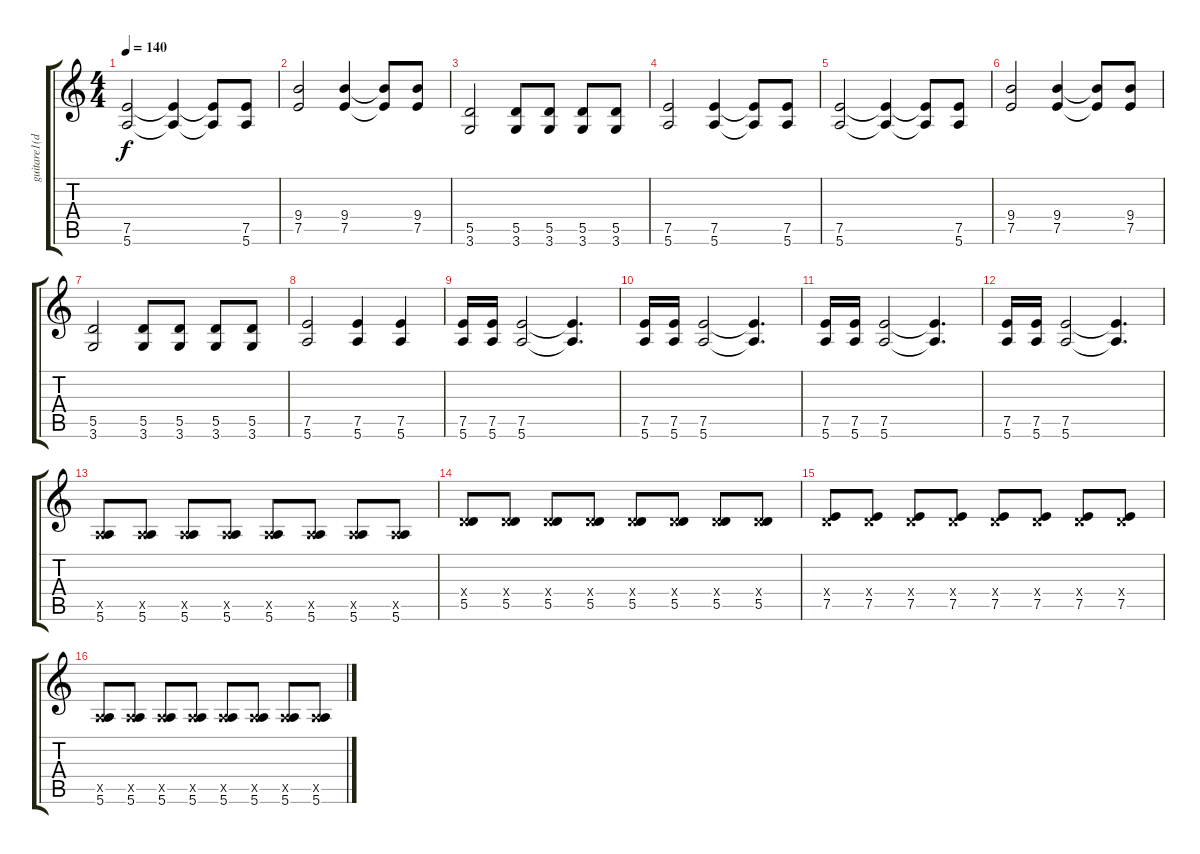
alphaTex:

\track ("guitare1(dave)" "guitare1(d") {instrument distortionguitar}
\staff {score tabs}
\tuning (E4 B3 G3 D3 A2 E2) {hide}
\ts (4 4)
\tempo 140
\clef g2
\ks c
(7.5 5.6).2{dy f} (7.5{t} 5.6{t}).4 (7.5{t} 5.6{t}).8 (7.5 5.6).8 |
(9.4 7.5).2 (9.4 7.5).4 (9.4{t} 7.5{t}).8 (9.4 7.5).8 |
(5.5 3.6).2 (5.5 3.6).8 (5.5 3.6).8 (5.5 3.6).8 (5.5 3.6).8 |
(7.5 5.6).2 (7.5 5.6).4 (7.5{t} 5.6{t}).8 (7.5 5.6).8 |
(7.5 5.6).2 (7.5{t} 5.6{t}).4 (7.5{t} 5.6{t}).8 (7.5 5.6).8 |
(9.4 7.5).2 (9.4 7.5).4 (9.4{t} 7.5{t}).8 (9.4 7.5).8 |
(5.5 3.6).2 (5.5 3.6).8 (5.5 3.6).8 (5.5 3.6).8 (5.5 3.6).8 |
(7.5 5.6).2 (7.5 5.6).4 (7.5 5.6).4 |
(7.5 5.6).16 (7.5 5.6).16 (7.5 5.6).2 (7.5{t} 5.6{t}).4{d} |
(7.5 5.6).16 (7.5 5.6).16 (7.5 5.6).2 (7.5{t} 5.6{t}).4{d} |
(7.5 5.6).16 (7.5 5.6).16 (7.5 5.6).2 (7.5{t} 5.6{t}).4{d} |
(7.5 5.6).16 (7.5 5.6).16 (7.5 5.6).2 (7.5{t} 5.6{t}).4{d} |
(0.5{x} 5.6).8 (0.5{x} 5.6).8 (0.5{x} 5.6).8 (0.5{x} 5.6).8 (0.5{x} 5.6).8 (0.5{x} 5.6).8 (0.5{x} 5.6).8 (0.5{x} 5.6).8 |
(0.4{x} 5.5).8 (0.4{x} 5.5).8 (0.4{x} 5.5).8 (0.4{x} 5.5).8 (0.4{x} 5.5).8 (0.4{x} 5.5).8 (0.4{x} 5.5).8 (0.4{x} 5.5).8 |
(0.4{x} 7.5).8 (0.4{x} 7.5).8 (0.4{x} 7.5).8 (0.4{x} 7.5).8 (0.4{x} 7.5).8 (0.4{x} 7.5).8 (0.4{x} 7.5).8 (0.4{x} 7.5).8 |
(0.5{x} 5.6).8 (0.5{x} 5.6).8 (0.5{x} 5.6).8 (0.5{x} 5.6).8 (0.5{x} 5.6).8 (0.5{x} 5.6).8 (0.5{x} 5.6).8 (0.5{x} 5.6).8
